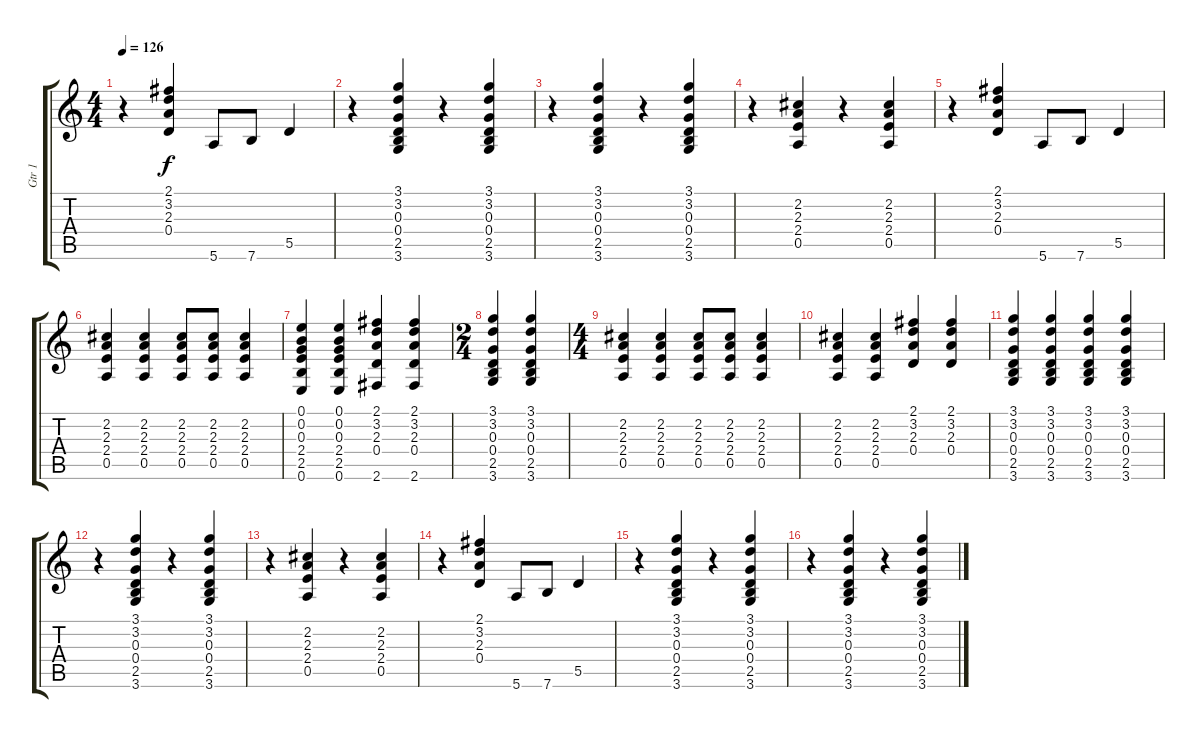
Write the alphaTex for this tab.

\track ("Gtr 1" "Gtr 1") {instrument acousticguitarsteel}
\staff {score tabs}
\tuning (E4 B3 G3 D3 A2 E2) {hide}
\ts (4 4)
\tempo 126
\clef g2
\ks c
r.4{dy f} (2.1 3.2 2.3 0.4).4 5.6.8 7.6.8 5.5.4 |
r.4 (3.1 3.2 0.3 0.4 2.5 3.6).4 r.4 (3.1 3.2 0.3 0.4 2.5 3.6).4 |
r.4 (3.1 3.2 0.3 0.4 2.5 3.6).4 r.4 (3.1 3.2 0.3 0.4 2.5 3.6).4 |
r.4 (2.2 2.3 2.4 0.5).4 r.4 (2.2 2.3 2.4 0.5).4 |
r.4 (2.1 3.2 2.3 0.4).4 5.6.8 7.6.8 5.5.4 |
(2.2 2.3 2.4 0.5).4 (2.2 2.3 2.4 0.5).4 (2.2 2.3 2.4 0.5).8 (2.2 2.3 2.4 0.5).8 (2.2 2.3 2.4 0.5).4 |
(0.1 0.2 0.3 2.4 2.5 0.6).4 (0.1 0.2 0.3 2.4 2.5 0.6).4 (2.1 3.2 2.3 0.4 2.6).4 (2.1 3.2 2.3 0.4 2.6).4 |
\ts (2 4)
(3.1 3.2 0.3 0.4 2.5 3.6).4 (3.1 3.2 0.3 0.4 2.5 3.6).4 |
\ts (4 4)
(2.2 2.3 2.4 0.5).4 (2.2 2.3 2.4 0.5).4 (2.2 2.3 2.4 0.5).8 (2.2 2.3 2.4 0.5).8 (2.2 2.3 2.4 0.5).4 |
(2.2 2.3 2.4 0.5).4 (2.2 2.3 2.4 0.5).4 (2.1 3.2 2.3 0.4).4 (2.1 3.2 2.3 0.4).4 |
(3.1 3.2 0.3 0.4 2.5 3.6).4 (3.1 3.2 0.3 0.4 2.5 3.6).4 (3.1 3.2 0.3 0.4 2.5 3.6).4 (3.1 3.2 0.3 0.4 2.5 3.6).4 |
r.4 (3.1 3.2 0.3 0.4 2.5 3.6).4 r.4 (3.1 3.2 0.3 0.4 2.5 3.6).4 |
r.4 (2.2 2.3 2.4 0.5).4 r.4 (2.2 2.3 2.4 0.5).4 |
r.4 (2.1 3.2 2.3 0.4).4 5.6.8 7.6.8 5.5.4 |
r.4 (3.1 3.2 0.3 0.4 2.5 3.6).4 r.4 (3.1 3.2 0.3 0.4 2.5 3.6).4 |
r.4 (3.1 3.2 0.3 0.4 2.5 3.6).4 r.4 (3.1 3.2 0.3 0.4 2.5 3.6).4
